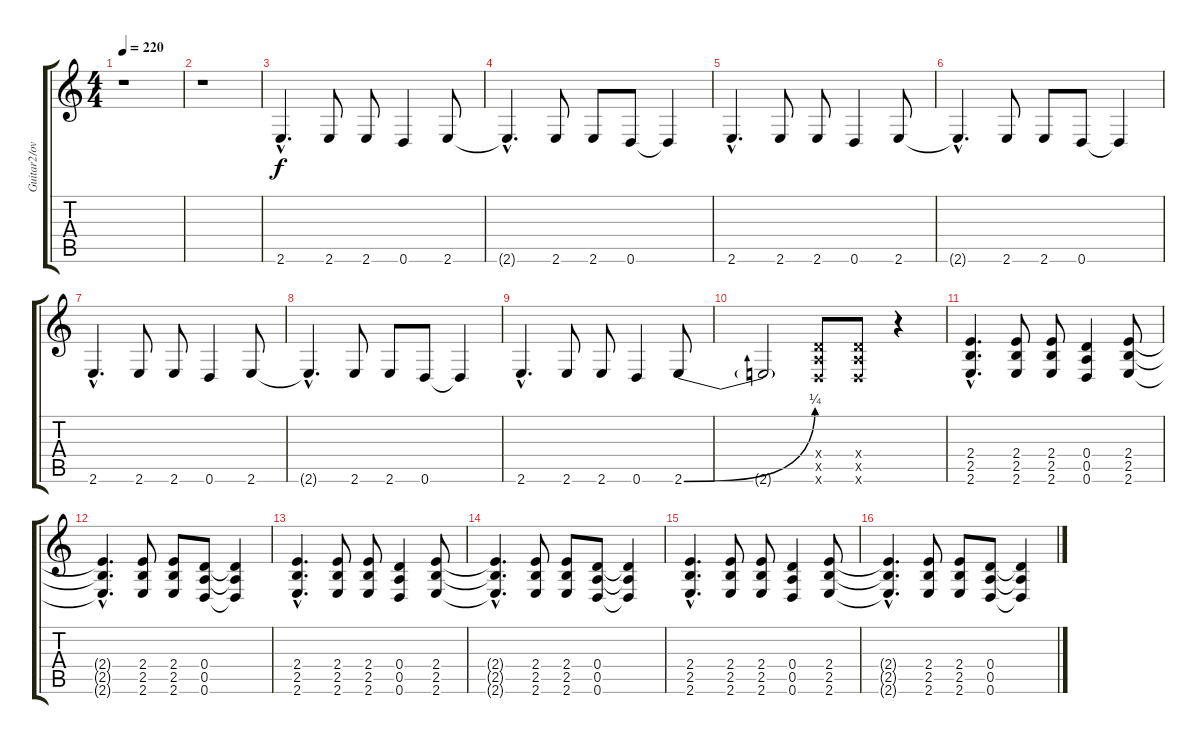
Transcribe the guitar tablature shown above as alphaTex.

\track ("Guitar2/overdub-Quinn Allman-Dropped D" "Guitar2/ov") {instrument overdrivenguitar}
\staff {score tabs}
\tuning (E4 B3 G3 D3 A2 D2) {hide}
\ts (4 4)
\tempo 220
\clef g2
\ks c
r.1{dy f instrument overdrivenguitar} |
r.1 |
2.6{hac}.4{d instrument electricguitarmuted} 2.6.8 2.6.8 0.6.4 2.6.8 |
2.6{hac t}.4{d} 2.6.8 2.6.8 0.6.8 0.6{t}.4 |
2.6{hac}.4{d instrument electricguitarmuted} 2.6.8 2.6.8 0.6.4 2.6.8 |
2.6{hac t}.4{d} 2.6.8 2.6.8 0.6.8 0.6{t}.4 |
2.6{hac}.4{d instrument electricguitarmuted} 2.6.8 2.6.8 0.6.4 2.6.8 |
2.6{hac t}.4{d} 2.6.8 2.6.8 0.6.8 0.6{t}.4 |
2.6{hac}.4{d} 2.6.8 2.6.8 0.6.4 2.6{be (bend 0 0 60 1)}.8 |
2.6{t}.2 (0.4{x} 0.5{x} 0.6{x}).8 (0.4{x} 0.5{x} 0.6{x}).8 r.4 |
(2.4{hac} 2.5{hac} 2.6{hac}).4{d instrument overdrivenguitar} (2.4 2.5 2.6).8 (2.4 2.5 2.6).8 (0.4 0.5 0.6).4 (2.4 2.5 2.6).8 |
(2.4{hac t} 2.5{hac t} 2.6{hac t}).4{d} (2.4 2.5 2.6).8 (2.4 2.5 2.6).8 (0.4 0.5 0.6).8 (0.4{t} 0.5{t} 0.6{t}).4 |
(2.4{hac} 2.5{hac} 2.6{hac}).4{d} (2.4 2.5 2.6).8 (2.4 2.5 2.6).8 (0.4 0.5 0.6).4 (2.4 2.5 2.6).8 |
(2.4{hac t} 2.5{hac t} 2.6{hac t}).4{d} (2.4 2.5 2.6).8 (2.4 2.5 2.6).8 (0.4 0.5 0.6).8 (0.4{t} 0.5{t} 0.6{t}).4 |
(2.4{hac} 2.5{hac} 2.6{hac}).4{d} (2.4 2.5 2.6).8 (2.4 2.5 2.6).8 (0.4 0.5 0.6).4 (2.4 2.5 2.6).8 |
(2.4{hac t} 2.5{hac t} 2.6{hac t}).4{d} (2.4 2.5 2.6).8 (2.4 2.5 2.6).8 (0.4 0.5 0.6).8 (0.4{t} 0.5{t} 0.6{t}).4
